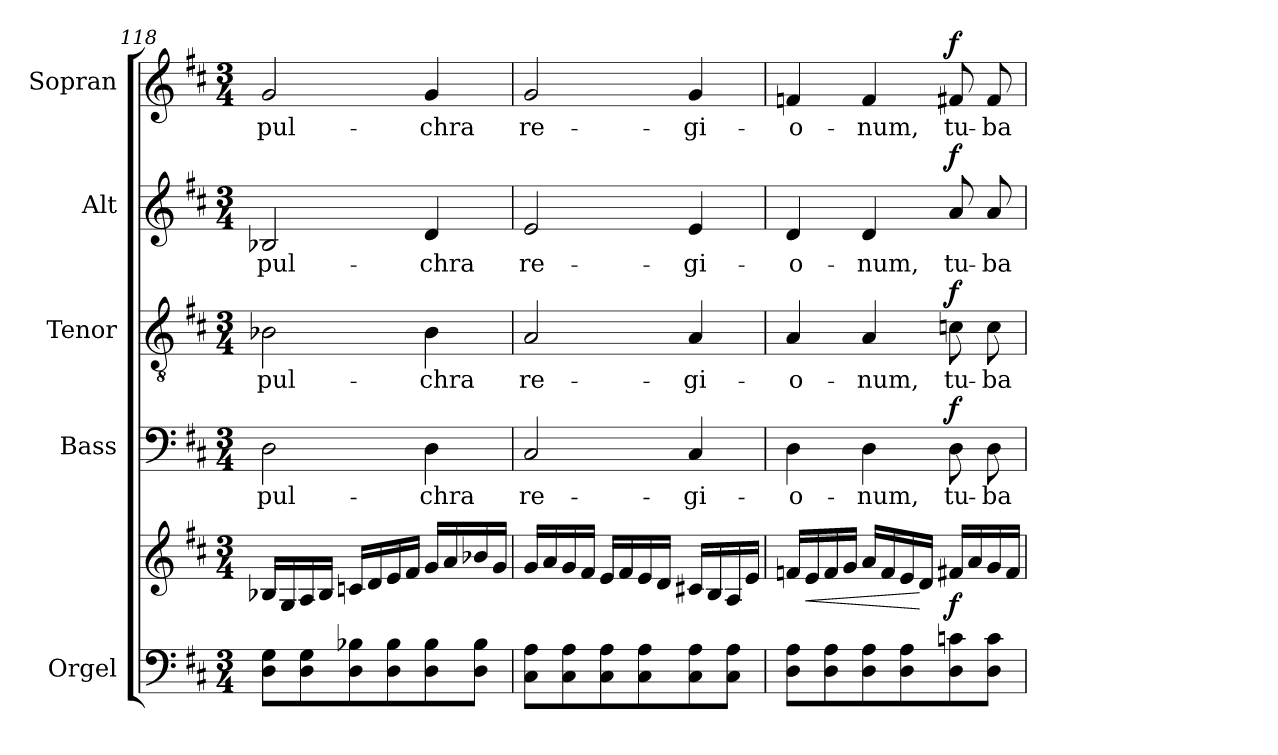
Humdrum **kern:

**kern	**kern	**dynam	**kern	**text	**dynam	**kern	**text	**dynam	**kern	**text	**dynam	**kern	**text	**dynam
*part5	*part5	*part5	*part4	*part4	*part4	*part3	*part3	*part3	*part2	*part2	*part2	*part1	*part1	*part1
*staff6	*staff5	*staff5/6	*staff4	*staff4	*staff4	*staff3	*staff3	*staff3	*staff2	*staff2	*staff2	*staff1	*staff1	*staff1
*I"Orgel	*	*	*I"Bass	*	*	*I"Tenor	*	*	*I"Alt	*	*	*I"Sopran	*	*
*I'Org.	*	*	*I'B.	*	*	*I'T.	*	*	*I'A.	*	*	*I'S.	*	*
*clefF4	*clefG2	*	*clefF4	*	*	*clefGv2	*	*	*clefG2	*	*	*clefG2	*	*
*k[f#c#]	*k[f#c#]	*	*k[f#c#]	*	*	*k[f#c#]	*	*	*k[f#c#]	*	*	*k[f#c#]	*	*
*D:	*D:	*	*D:	*	*	*D:	*	*	*D:	*	*	*D:	*	*
*M3/4	*M3/4	*	*M3/4	*	*	*M3/4	*	*	*M3/4	*	*	*M3/4	*	*
=118	=118	=118	=118	=118	=118	=118	=118	=118	=118	=118	=118	=118	=118	=118
!	!	!	!	!LO:LY:b	!	!	!LO:LY:b	!	!	!LO:LY:b	!	!	!LO:LY:b	!
8D\ 8G\L	16B-X/LL	.	2D\	-pul-	.	2B-X\	-pul-	.	2B-X/	-pul-	.	2g/	-pul-	.
.	16G/	.	.	.	.	.	.	.	.	.	.	.	.	.
8D\ 8G\	16A/	.	.	.	.	.	.	.	.	.	.	.	.	.
.	16B-/JJ	.	.	.	.	.	.	.	.	.	.	.	.	.
8D\ 8B-X\	16cn/LL	.	.	.	.	.	.	.	.	.	.	.	.	.
.	16d/	.	.	.	.	.	.	.	.	.	.	.	.	.
8D\ 8B-\	16e/	.	.	.	.	.	.	.	.	.	.	.	.	.
.	16f#/JJ	.	.	.	.	.	.	.	.	.	.	.	.	.
!	!	!	!	!LO:LY:b	!	!	!LO:LY:b	!	!	!LO:LY:b	!	!	!LO:LY:b	!
8D\ 8B-\	16g/LL	.	4D\	-chra	.	4B-\	-chra	.	4d/	-chra	.	4g/	-chra	.
.	16a/	.	.	.	.	.	.	.	.	.	.	.	.	.
8D\ 8B-\J	16b-X/	.	.	.	.	.	.	.	.	.	.	.	.	.
.	16g/JJ	.	.	.	.	.	.	.	.	.	.	.	.	.
=119	=119	=119	=119	=119	=119	=119	=119	=119	=119	=119	=119	=119	=119	=119
!	!	!	!	!LO:LY:b	!	!	!LO:LY:b	!	!	!LO:LY:b	!	!	!LO:LY:b	!
8C#\ 8A\L	16g/LL	.	2C#/	re-	.	2A/	re-	.	2e/	re-	.	2g/	re-	.
.	16a/	.	.	.	.	.	.	.	.	.	.	.	.	.
8C#\ 8A\	16g/	.	.	.	.	.	.	.	.	.	.	.	.	.
.	16f#/JJ	.	.	.	.	.	.	.	.	.	.	.	.	.
8C#\ 8A\	16e/LL	.	.	.	.	.	.	.	.	.	.	.	.	.
.	16f#/	.	.	.	.	.	.	.	.	.	.	.	.	.
8C#\ 8A\	16e/	.	.	.	.	.	.	.	.	.	.	.	.	.
.	16d/JJ	.	.	.	.	.	.	.	.	.	.	.	.	.
!	!	!	!	!LO:LY:b	!	!	!LO:LY:b	!	!	!LO:LY:b	!	!	!LO:LY:b	!
8C#\ 8A\	16c#X/LL	.	4C#/	-gi-	.	4A/	-gi-	.	4e/	-gi-	.	4g/	-gi-	.
.	16B/	.	.	.	.	.	.	.	.	.	.	.	.	.
8C#\ 8A\J	16A/	.	.	.	.	.	.	.	.	.	.	.	.	.
.	16e/JJ	.	.	.	.	.	.	.	.	.	.	.	.	.
!!LO:PB:g=z
=120	=120	=120	=120	=120	=120	=120	=120	=120	=120	=120	=120	=120	=120	=120
!	!	!	!	!LO:LY:b	!	!	!LO:LY:b	!	!	!LO:LY:b	!	!	!LO:LY:b	!
8D\ 8A\L	16fn/LL	.	4D\	-o-	.	4A/	-o-	.	4d/	-o-	.	4fn/	-o-	.
!	!	!LO:HP:b	!	!	!	!	!	!	!	!	!	!	!	!
.	16e/	<	.	.	.	.	.	.	.	.	.	.	.	.
8D\ 8A\	16f/	.	.	.	.	.	.	.	.	.	.	.	.	.
.	16g/JJ	.	.	.	.	.	.	.	.	.	.	.	.	.
!	!	!	!	!LO:LY:b	!	!	!LO:LY:b	!	!	!LO:LY:b	!	!	!LO:LY:b	!
8D\ 8A\	16a/LL	.	4D\	-num,	.	4A/	-num,	.	4d/	-num,	.	4f/	-num,	.
.	16f/	.	.	.	.	.	.	.	.	.	.	.	.	.
8D\ 8A\	16e/	.	.	.	.	.	.	.	.	.	.	.	.	.
.	16d/JJ	[	.	.	.	.	.	.	.	.	.	.	.	.
!	!	!LO:DY:b	!	!LO:LY:b	!LO:DY:a	!	!LO:LY:b	!LO:DY:a	!	!LO:LY:b	!LO:DY:a	!	!LO:LY:b	!LO:DY:a
8D\ 8cn\	16f#X/LL	f	8D\	tu-	f	8cn\	tu-	f	8a/	tu-	f	8f#X/	tu-	f
.	16a/	.	.	.	.	.	.	.	.	.	.	.	.	.
!	!	!	!	!LO:LY:b	!	!	!LO:LY:b	!	!	!LO:LY:b	!	!	!LO:LY:b	!
8D\ 8c\J	16g/	.	8D\	-ba	.	8c\	-ba	.	8a/	-ba	.	8f#/	-ba	.
.	16f#/JJ	.	.	.	.	.	.	.	.	.	.	.	.	.
=	=	=	=	=	=	=	=	=	=	=	=	=	=	=
*-	*-	*-	*-	*-	*-	*-	*-	*-	*-	*-	*-	*-	*-	*-
